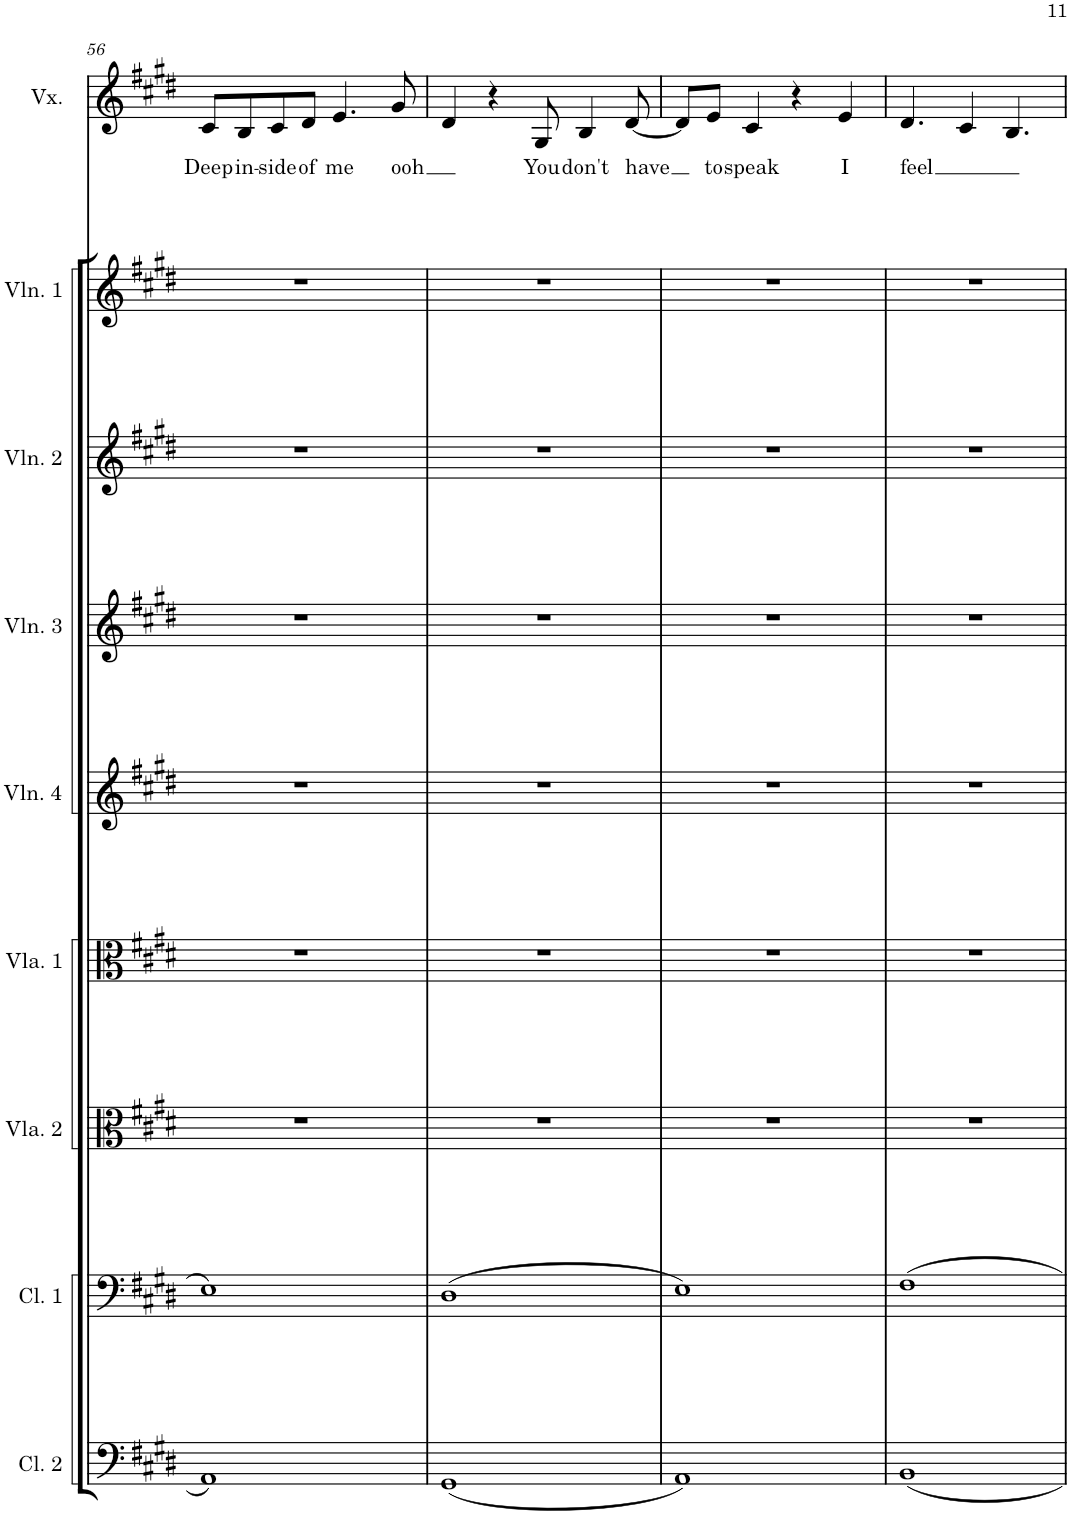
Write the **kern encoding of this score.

**kern	**kern	**kern	**text
*part3	*part2	*part1	*part1
*staff3	*staff2	*staff1	*staff1
*I"Cello 2	*I"Cello 1	*I"Vox	*
*I'Cl. 2	*I'Cl. 1	*I'Vx.	*
!!LO:PB:g=z
*clefF4	*clefF4	*clefG2	*
*k[f#c#g#d#]	*k[f#c#g#d#]	*k[f#c#g#d#]	*
*M4/4	*M4/4	*M4/4	*
=56	=56	=56	=56
!	!	!	!LO:LY:b
1AA	1E	8c#/L	Deep
!	!	!	!LO:LY:b
.	.	8B/	in-
!	!	!	!LO:LY:b
.	.	8c#/	-side
!	!	!	!LO:LY:b
.	.	8d#/J	of
!	!	!	!LO:LY:b
.	.	4.e/	me
!	!	!	!LO:LY:b
.	.	8g#/	ooh
=57	=57	=57	=57
(1GG#	(1D#	4d#/	.
.	.	4r	.
!	!	!	!LO:LY:b
.	.	8G#/	You
!	!	!	!LO:LY:b
.	.	4B/	don't
!	!	!	!LO:LY:b
.	.	[8d#/	have
=58	=58	=58	=58
1AA)	1E)	8d#/L]	.
!	!	!	!LO:LY:b
.	.	8e/J	to
!	!	!	!LO:LY:b
.	.	4c#/	speak
.	.	4r	.
!	!	!	!LO:LY:b
.	.	4e/	I
=59	=59	=59	=59
!	!	!	!LO:LY:b
1BB	1F#	4.d#/	feel
.	.	4c#/	.
.	.	4.B/	.
=	=	=	=
*-	*-	*-	*-
